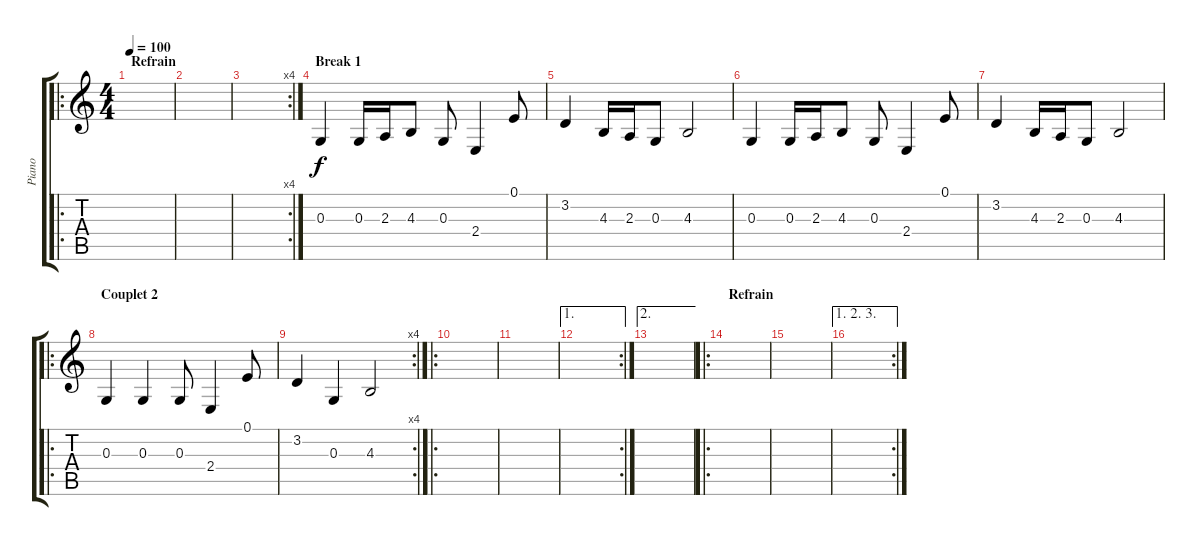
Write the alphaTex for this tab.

\track ("Piano" "Piano") {instrument honkytonkpiano}
\staff {score tabs}
\tuning (E4 B3 G3 D3 A2 E2) {hide}
\ro
\ts (4 4)
\section ("" "Refrain")
\tempo 100
\clef g2
\ks c
|
|
\rc 4
|
\section ("" "Break 1")
0.3.4 0.3.16 2.3.16 4.3.8 0.3.8 2.4.4 0.1.8 |
3.2.4 4.3.16 2.3.16 0.3.8 4.3.2 |
0.3.4 0.3.16 2.3.16 4.3.8 0.3.8 2.4.4 0.1.8 |
3.2.4 4.3.16 2.3.16 0.3.8 4.3.2 |
\ro
\section ("" "Couplet 2")
0.3.4 0.3.4 0.3.8 2.4.4 0.1.8 |
\rc 4
3.2.4 0.3.4 4.3.2 |
\ro
|
|
\ae 1
\rc 2
|
\ae 2
|
\ro
\section ("" "Refrain")
|
|
\ae (1 2 3)
\rc 2
